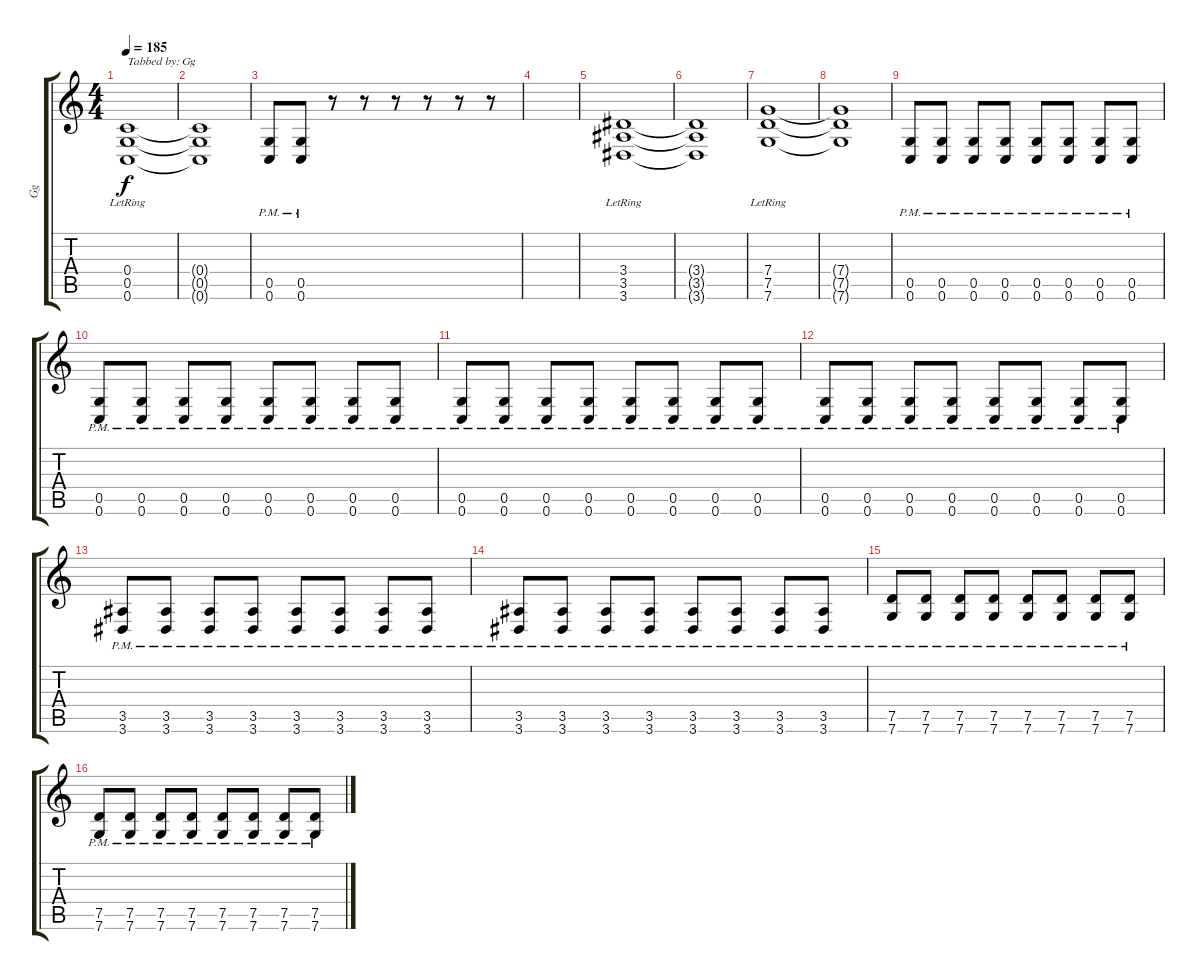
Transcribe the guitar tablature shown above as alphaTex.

\track ("Gg" "Gg") {instrument distortionguitar}
\staff {score tabs}
\tuning (D4 A3 F3 C3 G2 C2) {hide}
\ts (4 4)
\tempo 185
\clef g2
\ks c
(0.4{lr} 0.5{lr} 0.6{lr}).1{txt "Tabbed by: Gg" dy f instrument distortionguitar} |
(0.4{t} 0.5{t} 0.6{t}).1 |
(0.5{pm} 0.6{pm}).8 (0.5{pm} 0.6{pm}).8 r.8 r.8 r.8 r.8 r.8 r.8 |
|
(3.4{lr} 3.5{lr} 3.6{lr}).1 |
(3.4{t} 3.5{t} 3.6{t}).1 |
(7.4{lr} 7.5{lr} 7.6{lr}).1 |
(7.4{t} 7.5{t} 7.6{t}).1 |
(0.5{pm} 0.6{pm}).8 (0.5{pm} 0.6{pm}).8 (0.5{pm} 0.6{pm}).8 (0.5{pm} 0.6{pm}).8 (0.5{pm} 0.6{pm}).8 (0.5{pm} 0.6{pm}).8 (0.5{pm} 0.6{pm}).8 (0.5{pm} 0.6{pm}).8 |
(0.5{pm} 0.6{pm}).8 (0.5{pm} 0.6{pm}).8 (0.5{pm} 0.6{pm}).8 (0.5{pm} 0.6{pm}).8 (0.5{pm} 0.6{pm}).8 (0.5{pm} 0.6{pm}).8 (0.5{pm} 0.6{pm}).8 (0.5{pm} 0.6{pm}).8 |
(0.5{pm} 0.6{pm}).8 (0.5{pm} 0.6{pm}).8 (0.5{pm} 0.6{pm}).8 (0.5{pm} 0.6{pm}).8 (0.5{pm} 0.6{pm}).8 (0.5{pm} 0.6{pm}).8 (0.5{pm} 0.6{pm}).8 (0.5{pm} 0.6{pm}).8 |
(0.5{pm} 0.6{pm}).8 (0.5{pm} 0.6{pm}).8 (0.5{pm} 0.6{pm}).8 (0.5{pm} 0.6{pm}).8 (0.5{pm} 0.6{pm}).8 (0.5{pm} 0.6{pm}).8 (0.5{pm} 0.6{pm}).8 (0.5{pm} 0.6{pm}).8 |
(3.5{pm} 3.6{pm}).8 (3.5{pm} 3.6{pm}).8 (3.5{pm} 3.6{pm}).8 (3.5{pm} 3.6{pm}).8 (3.5{pm} 3.6{pm}).8 (3.5{pm} 3.6{pm}).8 (3.5{pm} 3.6{pm}).8 (3.5{pm} 3.6{pm}).8 |
(3.5{pm} 3.6{pm}).8 (3.5{pm} 3.6{pm}).8 (3.5{pm} 3.6{pm}).8 (3.5{pm} 3.6{pm}).8 (3.5{pm} 3.6{pm}).8 (3.5{pm} 3.6{pm}).8 (3.5{pm} 3.6{pm}).8 (3.5{pm} 3.6{pm}).8 |
(7.5{pm} 7.6{pm}).8 (7.5{pm} 7.6{pm}).8 (7.5{pm} 7.6{pm}).8 (7.5{pm} 7.6{pm}).8 (7.5{pm} 7.6{pm}).8 (7.5{pm} 7.6{pm}).8 (7.5{pm} 7.6{pm}).8 (7.5{pm} 7.6{pm}).8 |
(7.5{pm} 7.6{pm}).8 (7.5{pm} 7.6{pm}).8 (7.5{pm} 7.6{pm}).8 (7.5{pm} 7.6{pm}).8 (7.5{pm} 7.6{pm}).8 (7.5{pm} 7.6{pm}).8 (7.5{pm} 7.6{pm}).8 (7.5{pm} 7.6{pm}).8
